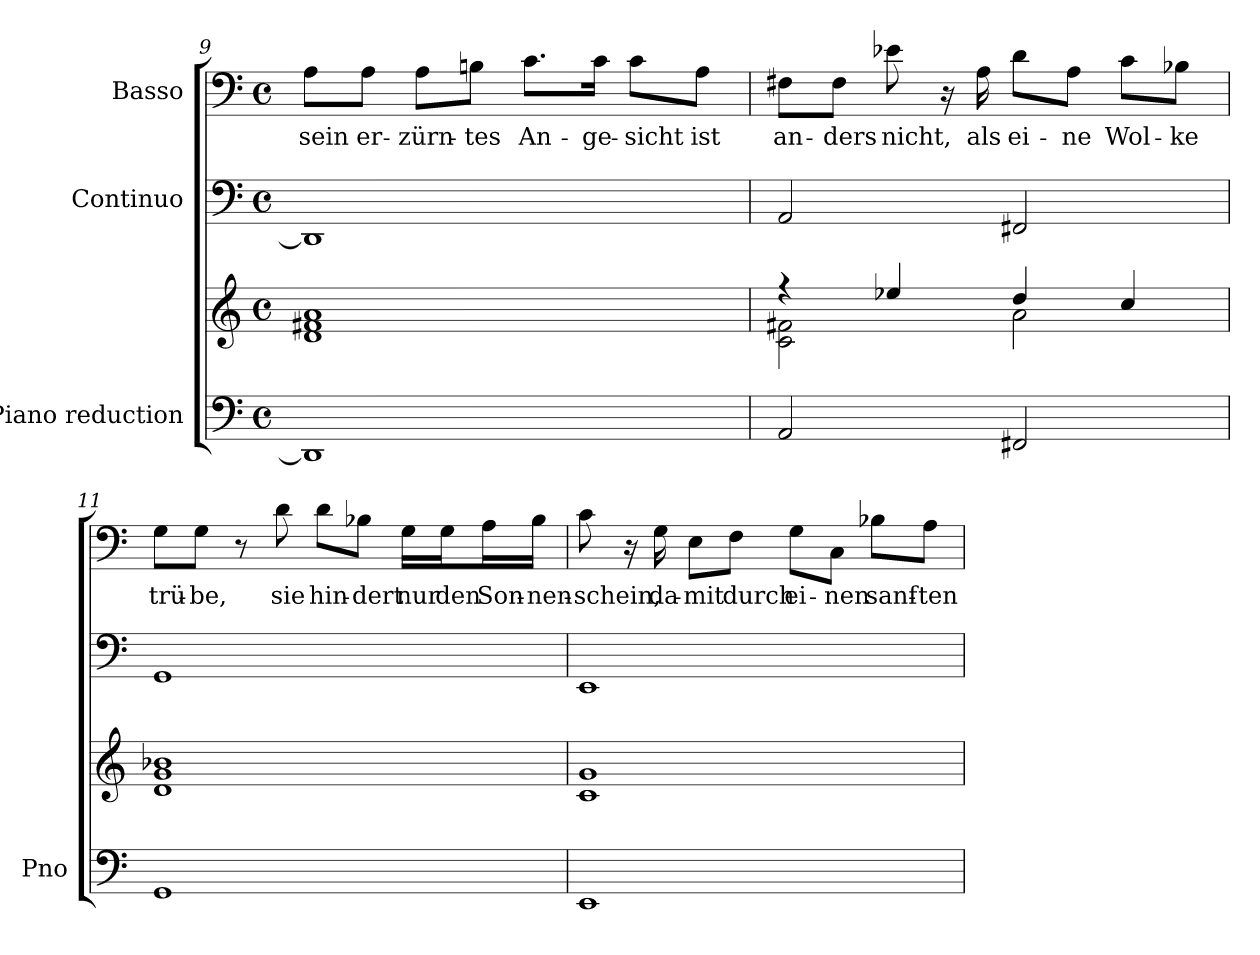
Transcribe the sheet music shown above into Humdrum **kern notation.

**kern	**kern	**kern	**kern	**text
*part3	*part3	*part2	*part1	*part1
*staff4	*staff3	*staff2	*staff1	*staff1
*I"Piano reduction	*	*I"Continuo	*I"Basso	*
*I'Pno	*	*	*	*
*clefF4	*clefG2	*clefF4	*clefF4	*
*k[]	*k[]	*k[]	*k[]	*
*M4/4	*M4/4	*M4/4	*M4/4	*
*met(c)	*met(c)	*met(c)	*met(c)	*
=9	=9	=9	=9	=9
!	!	!	!	!LO:LY:b
1DD]	1d 1f#X 1a	1DD]	8A\L	sein
!	!	!	!	!LO:LY:b
.	.	.	8A\J	er-
!	!	!	!	!LO:LY:b
.	.	.	8A\L	-zürn-
!	!	!	!	!LO:LY:b
.	.	.	8Bn\J	-tes
!	!	!	!	!LO:LY:b
.	.	.	8.c\L	An-
!	!	!	!	!LO:LY:b
.	.	.	16c\Jk	-ge-
!	!	!	!	!LO:LY:b
.	.	.	8c\L	-sicht
!	!	!	!	!LO:LY:b
.	.	.	8A\J	ist
=10	=10	=10	=10	=10
*	*^	*	*	*
!	!	!	!	!	!LO:LY:b
2AA/	4r	2c\ 2f#X\	2AA/	8F#X\L	an-
!	!	!	!	!	!LO:LY:b
.	.	.	.	8F#\J	-ders
!	!	!	!	!	!LO:LY:b
.	4ee-X/	.	.	8e-X\	nicht,
.	.	.	.	16r	.
!	!	!	!	!	!LO:LY:b
.	.	.	.	16A\	als
!	!	!	!	!	!LO:LY:b
2FF#X/	4dd/	2a\	2FF#X/	8d\L	ei-
!	!	!	!	!	!LO:LY:b
.	.	.	.	8A\J	-ne
!	!	!	!	!	!LO:LY:b
.	4cc/	.	.	8c\L	Wol-
!	!	!	!	!	!LO:LY:b
.	.	.	.	8B-X\J	-ke
*	*v	*v	*	*	*
!!LO:LB:g=z
=11	=11	=11	=11	=11
!	!	!	!	!LO:LY:b
1GG	1d 1g 1b-X	1GG	8G\L	trü-
!	!	!	!	!LO:LY:b
.	.	.	8G\J	-be,
.	.	.	8r	.
!	!	!	!	!LO:LY:b
.	.	.	8d\	sie
!	!	!	!	!LO:LY:b
.	.	.	8d\L	hin-
!	!	!	!	!LO:LY:b
.	.	.	8B-X\J	-dert
!	!	!	!	!LO:LY:b
.	.	.	16G\LL	nur
!	!	!	!	!LO:LY:b
.	.	.	16G\J	den
!	!	!	!	!LO:LY:b
.	.	.	16A\L	Son-
!	!	!	!	!LO:LY:b
.	.	.	16B-\JJ	-nen-
=12	=12	=12	=12	=12
!	!	!	!	!LO:LY:b
1EE	1c 1g	1EE	8c\	-schein,
.	.	.	16r	.
!	!	!	!	!LO:LY:b
.	.	.	16G\	da-
!	!	!	!	!LO:LY:b
.	.	.	8E\L	-mit
!	!	!	!	!LO:LY:b
.	.	.	8F\J	durch
!	!	!	!	!LO:LY:b
.	.	.	8G\L	ei-
!	!	!	!	!LO:LY:b
.	.	.	8C\J	-nen
!	!	!	!	!LO:LY:b
.	.	.	8B-X\L	sanf-
!	!	!	!	!LO:LY:b
.	.	.	8A\J	-ten
=	=	=	=	=
*-	*-	*-	*-	*-
